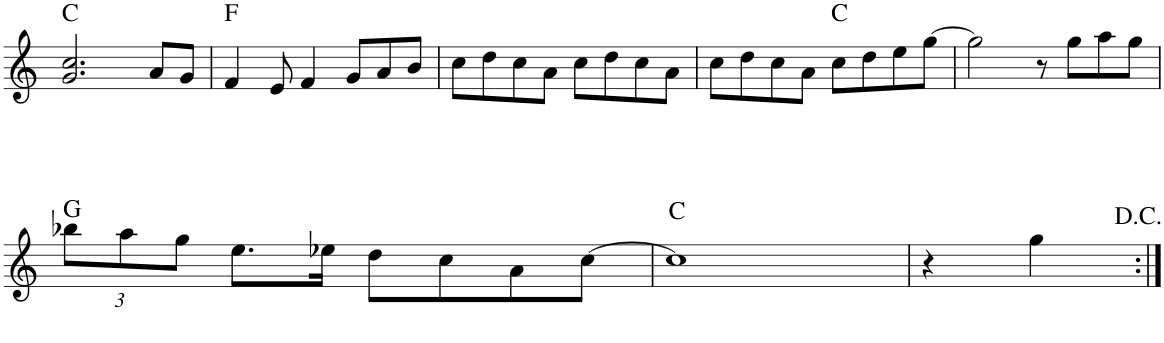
**kern	**harte
*part1	*part1
*staff1	*
*I"Violin	*
*I'Vln	*
!!LO:PB:g=z
*clefG2	*
*k[]	*
*M4/4	*
=46	=46
2.g/ 2.cc/	C:maj
8a/L	.
8g/J	.
=47	=47
4f/	F:maj
8e/	.
4f/	.
8g/L	.
8a/	.
8b/J	.
=48	=48
8cc\L	.
8dd\	.
8cc\	.
8a\J	.
8cc\L	.
8dd\	.
8cc\	.
8a\J	.
=49	=49
8cc\L	.
8dd\	.
8cc\	.
8a\J	.
8cc\L	C:maj
8dd\	.
8ee\	.
[8gg\J	.
=50	=50
2gg\]	.
8r	.
8gg\L	.
8aa\	.
8gg\J	.
!!LO:LB:g=z
=51	=51
*Xbrackettup	*
12bb-X\L	G:maj
12aa\	.
12gg\J	.
8.ee\L	.
16ee-X\Jk	.
8dd\L	.
8cc\	.
8a\	.
[8cc\J	.
=52	=52
1cc]	C:maj
=53	=53
4r	.
4gg\	.
=:|!	=:|!
*-	*-
